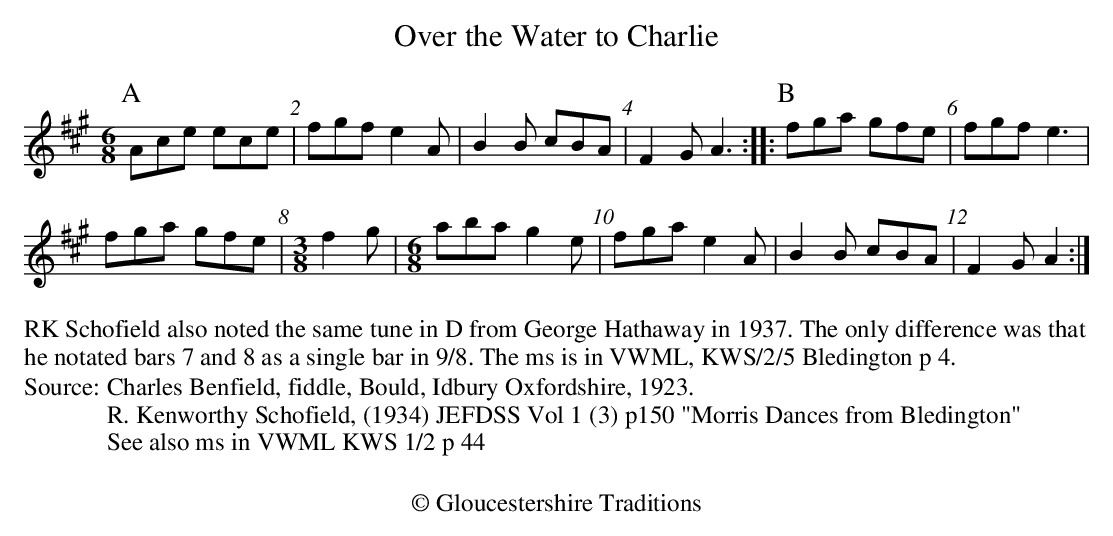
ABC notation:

X:1
T:Over the Water to Charlie
M:6/8
L:1/8
K:Amaj
[P:A]Ace ece| fgf e2A| B2B cBA| F2G A3::\
[P:B]fga gfe| fgf e3 |
fga gfe|\
[M:3/8] f2g|\
[M:6/8] aba g2e| fga e2A| B2B cBA| F2G A2:|
%%begintext fill
RK Schofield also noted the same tune in D from George Hathaway in 1937. The only difference
was that he notated bars 7 and 8 as a single bar in 9/8. The ms is in VWML, KWS/2/5 Bledington p 4.
